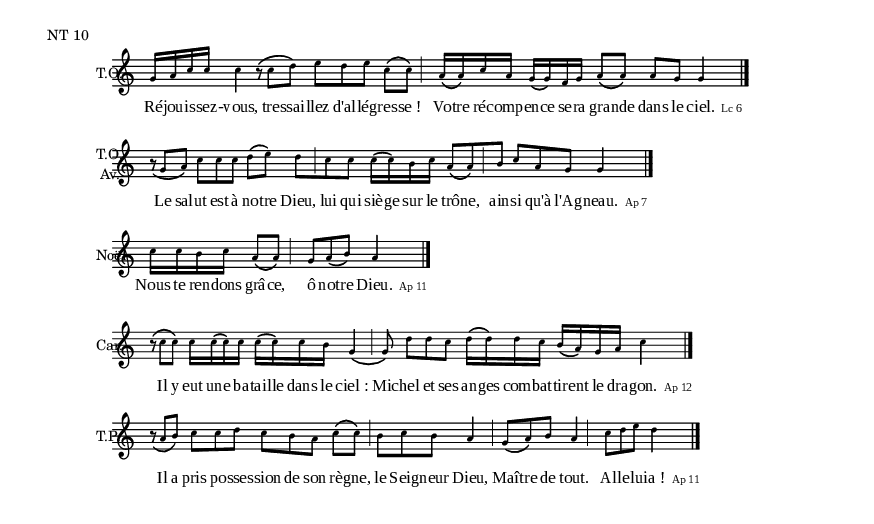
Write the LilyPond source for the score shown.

\version "2.12.0"
\include "definitions.ly"
\markup {NT  10}



\relative a' { 
	\new Staff {
		\cadenzaOn
		\set Staff.instrumentName = \markup{ \center-column { T.O. } }
		g16[ a c c]
		c4 \pespace
		\times 2/3 { r8\( c[ d]\) }
		\times 2/3 { e8[ d e] }
		c8[\( c\)] \cesure  \pespace
		a16[\( a\) c a]
		g16[\( g\) f g]
		 a8[\( a\)] a8[ g] g4
		\endBar
	}
	\addlyrics {
		Ré -- jou -- is -- sez -- -vous, tre -- ssai -- llez d'al -- lég -- res -- "se !" Vo -- tre réc -- omp -- en -- ce se -- ra gra -- nde dans le ciel.
		\markup { \citation #"Lc 6"}
 }
}



\relative a' { 
	\new Staff {
		\cadenzaOn
		\set Staff.instrumentName = \markup{ \center-column { T.O. Av.  } }
		\times 2/3 { r8_\( g[ a]\) }
		\times 2/3 { c8[ c c] }
		d8[\( e\)]
		\times 2/3 { d8[\cesure c c] }
		c16[\( c\) b c]
		\times 2/3 { a8[\( a\)\cesure \pespace b] }
		\times 2/3 { c8[ a  g] } g4
		\endBar
	}
	\addlyrics {
		Le sal -- ut est à no -- tre Dieu, lui qui siè -- ge sur le trô -- ne, ain -- si qu'à l'Ag -- neau.
		\markup { \citation #"Ap 7"}
 }
}


\relative a' { 
	\new Staff {
		\cadenzaOn
		\set Staff.instrumentName = \markup{ \center-column { Noël } }
		c16[ c b c]
		a8[\( a\)] \cesure \pespace
		\times 2/3 { g8[ a\( b]\) }
		a4
		\endBar
	}
	\addlyrics {
		Nous te ren -- dons grâ -- ce, ô not -- re Dieu.
		\markup { \citation #"Ap 11"}
 }
}


\relative a' { 
	\new Staff {
		\cadenzaOn
		\set Staff.instrumentName = \markup{ \center-column { Car. } }
		\times 2/3 { r8\( c[ c]\) }
		c16[ c\( c\) c]
		c16[\( c\) c b]
		\times 2/3 { g4\(\cesure g8\) }
		\times 2/3 { d'8[ d c] }
		d16[\( d\) d c]
		b16[\( a\) g a] c4
		\endBar
	}
	\addlyrics {
		Il y eut un -- e ba -- tai -- lle dans le "ciel :" Mic -- hel et ses an -- ges com -- bat -- tir -- ent le dra -- gon.
		\markup { \citation #"Ap 12"}
 }
}


\relative a' { 
	\new Staff {
		\cadenzaOn
		\set Staff.instrumentName = \markup{ \center-column { T.P. } }
		\times 2/3 { r8_\( a[ b]\) }
		\times 2/3 { c8[ c d] }
		\times 2/3 { c8[ b a] }
		c8[\( c\)] \cesure
		\times 2/3 { b8[ c b] } a4 \cesure
		\times 2/3 { g8[\( a\) b] } a4 \cesure   \pespace
		\times 2/3 { c8[ d e] } d4
		\endBar
	}
	\addlyrics {
		Il a pris po -- sse -- ssion de son rè -- gne, le Seig -- neur Dieu, Maî -- tre de tout.  Al -- le -- lu --  "ia !"
		\markup { \citation #"Ap 11"}
 }
}

